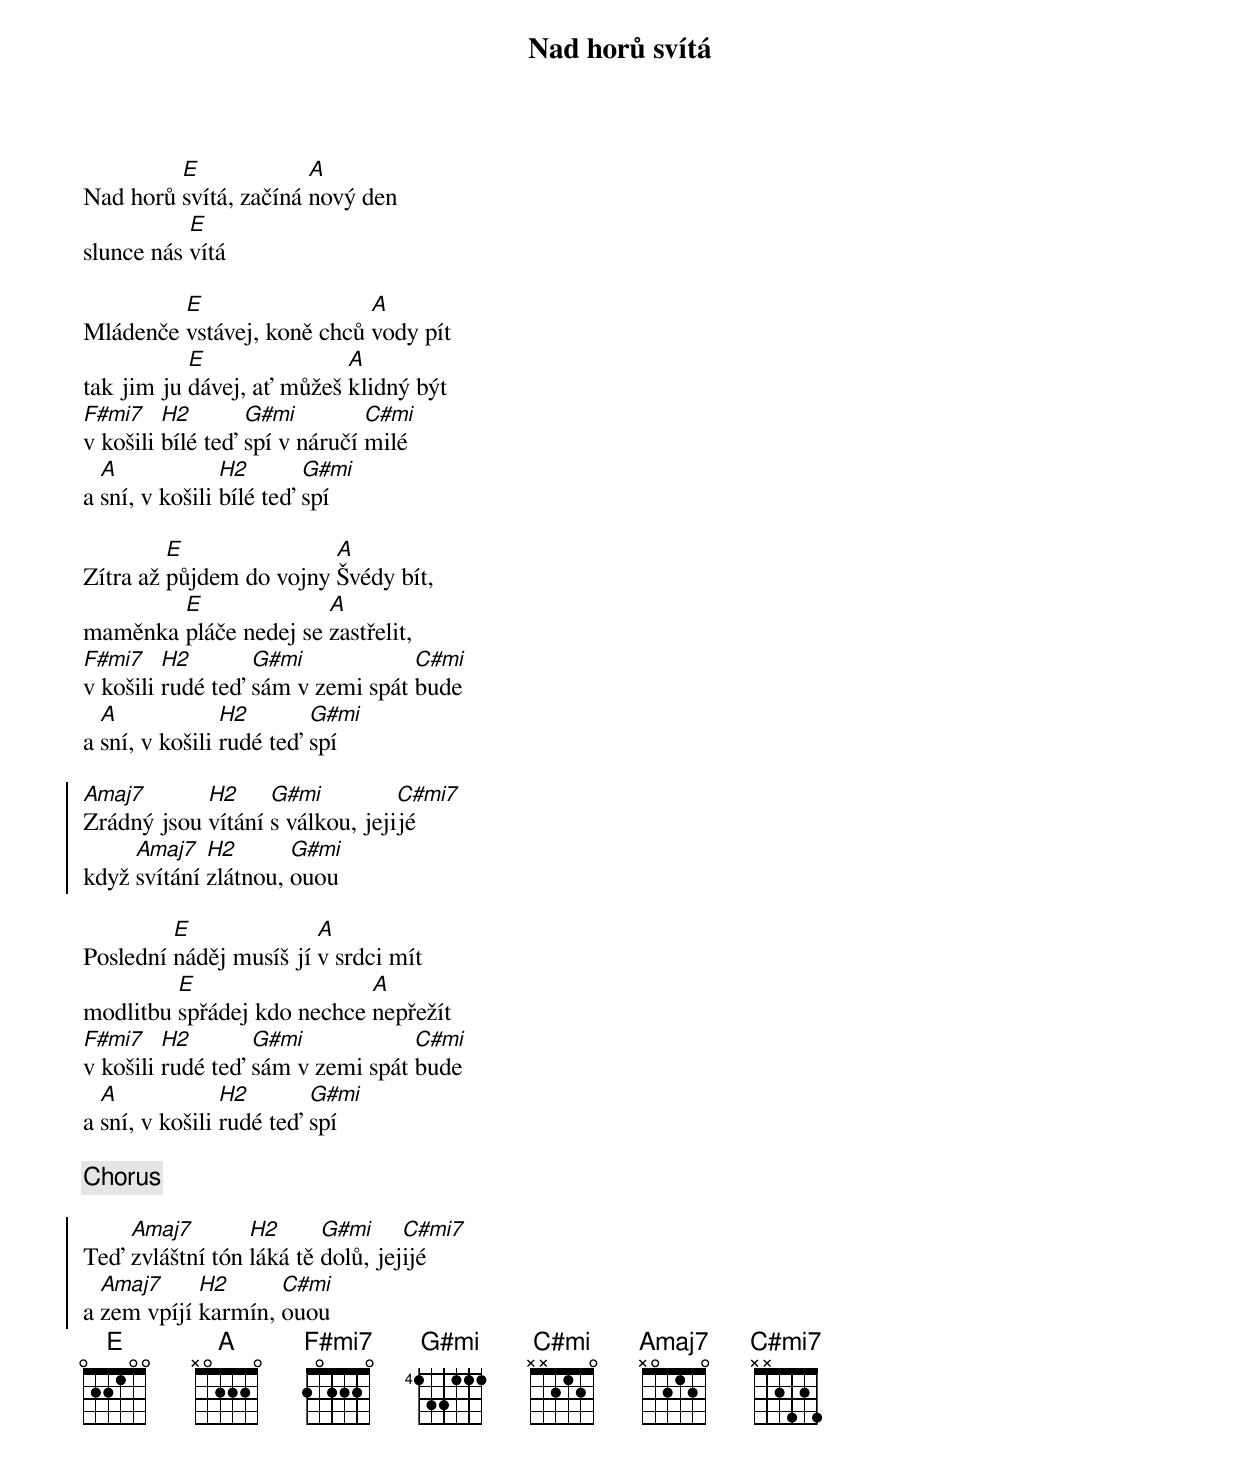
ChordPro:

{title: Nad horů svítá}
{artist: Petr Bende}
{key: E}
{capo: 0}
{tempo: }
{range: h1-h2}
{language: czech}
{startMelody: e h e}
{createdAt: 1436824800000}
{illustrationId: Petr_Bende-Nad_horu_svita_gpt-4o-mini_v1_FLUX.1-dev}
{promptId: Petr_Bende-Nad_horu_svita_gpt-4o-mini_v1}

{start_of_verse}
Nad horů [E]svítá, začíná [A]nový den
slunce nás [E]vítá
{end_of_verse}

{start_of_verse}
Mládenče [E]vstávej, koně chců [A]vody pít
tak jim ju [E]dávej, ať můžeš [A]klidný být
[F#mi7]v košili [H2]bílé teď [G#mi]spí v náručí [C#mi]milé
a [A]sní, v košili [H2]bílé teď [G#mi]spí
{end_of_verse}

{start_of_verse}
Zítra až [E]půjdem do vojny [A]Švédy bít,
maměnka [E]pláče nedej se [A]zastřelit,
[F#mi7]v košili [H2]rudé teď [G#mi]sám v zemi spát [C#mi]bude
a [A]sní, v košili [H2]rudé teď [G#mi]spí
{end_of_verse}

{start_of_chorus}
[Amaj7]Zrádný jsou [H2]vítání [G#mi]s válkou, jeji[C#mi7]jé
když [Amaj7]svítání [H2]zlátnou, [G#mi]ouou
{end_of_chorus}

{start_of_verse}
Poslední [E]náděj musíš jí [A]v srdci mít
modlitbu [E]spřádej kdo nechce [A]nepřežít
[F#mi7]v košili [H2]rudé teď [G#mi]sám v zemi spát [C#mi]bude
a [A]sní, v košili [H2]rudé teď [G#mi]spí
{end_of_verse}

{chorus}

{start_of_chorus}
Teď [Amaj7]zvláštní tón [H2]láká tě [G#mi]dolů, jej[C#mi7]ijé
a [Amaj7]zem vpíjí [H2]karmín, [C#mi]ouou
{end_of_chorus}
